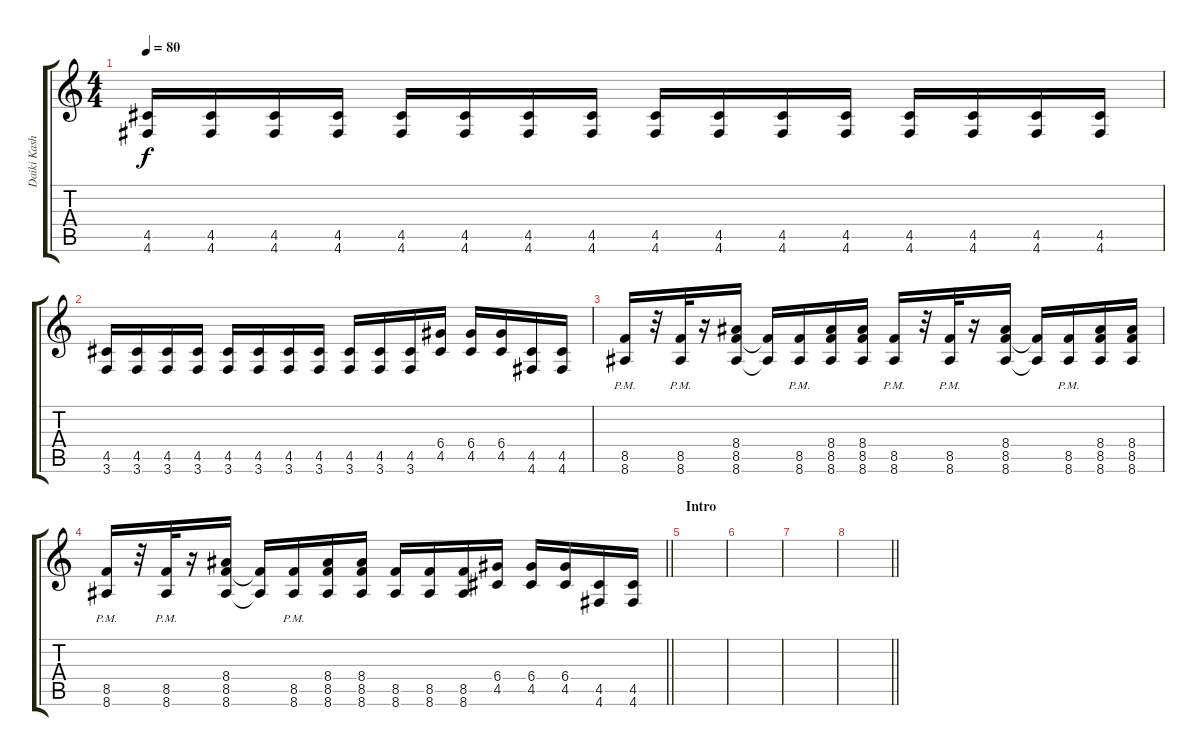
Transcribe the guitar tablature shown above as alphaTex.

\track ("Daiki Kasho (Guitar 1)" "Daiki Kash") {instrument distortionguitar}
\staff {score tabs}
\tuning (E4 B3 G3 D3 A2 D2) {hide}
\ts (4 4)
\tempo 80
\clef g2
\ks c
(4.5 4.6).16{dy f} (4.5 4.6).16 (4.5 4.6).16 (4.5 4.6).16 (4.5 4.6).16 (4.5 4.6).16 (4.5 4.6).16 (4.5 4.6).16 (4.5 4.6).16 (4.5 4.6).16 (4.5 4.6).16 (4.5 4.6).16 (4.5 4.6).16 (4.5 4.6).16 (4.5 4.6).16 (4.5 4.6).16 |
(4.5 3.6).16 (4.5 3.6).16 (4.5 3.6).16 (4.5 3.6).16 (4.5 3.6).16 (4.5 3.6).16 (4.5 3.6).16 (4.5 3.6).16 (4.5 3.6).16 (4.5 3.6).16 (4.5 3.6).16 (6.4 4.5).16 (6.4 4.5).16 (6.4 4.5).16 (4.5 4.6).16 (4.5 4.6).16 |
(8.5{pm} 8.6).16 r.32 (8.5{pm} 8.6).32 r.16 (8.4 8.5 8.6).16 (8.5{t} 8.6{t}).16 (8.5{pm} 8.6{pm}).16 (8.4 8.5 8.6).16 (8.4 8.5 8.6).16 (8.5{pm} 8.6).16 r.32 (8.5{pm} 8.6).32 r.16 (8.4 8.5 8.6).16 (8.5{t} 8.6{t}).16 (8.5{pm} 8.6{pm}).16 (8.4 8.5 8.6).16 (8.4 8.5 8.6).16 |
\barLineRight lightlight
(8.5{pm} 8.6).16 r.32 (8.5{pm} 8.6).32 r.16 (8.4 8.5 8.6).16 (8.5{t} 8.6{t}).16 (8.5{pm} 8.6{pm}).16 (8.4 8.5 8.6).16 (8.4 8.5 8.6).16 (8.5 8.6).16 (8.5 8.6).16 (8.5 8.6).16 (6.4 4.5).16 (6.4 4.5).16 (6.4 4.5).16 (4.5 4.6).16 (4.5 4.6).16 |
\section ("" "Intro")
|
|
|
\barLineRight lightlight
